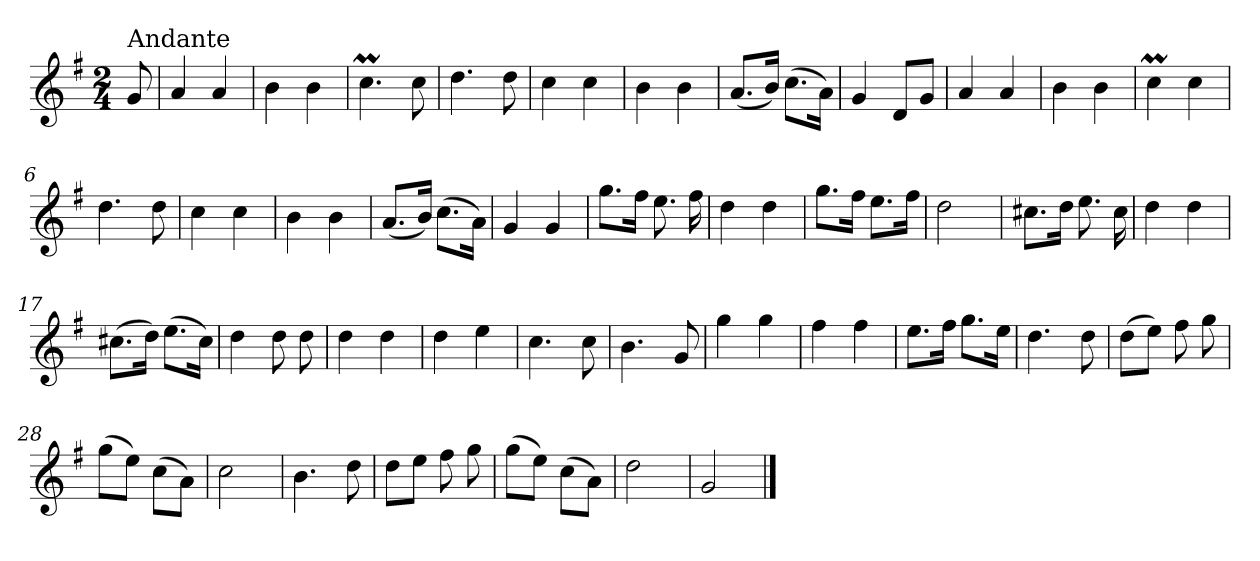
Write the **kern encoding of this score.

**kern
*part1
*staff1
*clefG2
*k[f#]
*e:
*M2/4
=
!LO:TX:a:t=Andante
8g/
=1
4a/
4a/
=2
4b\
4b\
=3
4.ccM\
8cc\
=4
4.dd\
8dd\
=1X
4cc\
4cc\
=2X
4b\
4b\
=3X
(<8.a/L
16b/Jk)
(>8.cc\L
16a\Jk)
=4X
4g/
8d/L
8g/J
!!LO:LB:g=z
=5X
4a/
4a/
=6X
4b\
4b\
=5
4ccM\
4cc\
=6
4.dd\
8dd\
=7
4cc\
4cc\
=8
4b\
4b\
=9
(<8.a/L
16b/Jk)
(>8.cc\L
16a\Jk)
=10
4g/
4g/
=11
8.gg\L
16ff#\Jk
8.ee\
16ff#\
=12
4dd\
4dd\
!!LO:LB:g=z
=13
8.gg\L
16ff#\Jk
8.ee\L
16ff#\Jk
=14
2dd\
=15
8.cc#X\L
16dd\Jk
8.ee\
16cc#\
=16
4dd\
4dd\
=17
(>8.cc#X\L
16dd\Jk)
(>8.ee\L
16cc#\Jk)
=18
4dd\
8dd\
8dd\
=19
4dd\
4dd\
=20
4dd\
4ee\
=21
4.cc\
8cc\
!!LO:LB:g=z
=22
4.b\
8g/
=23
4gg\
4gg\
=24
4ff#\
4ff#\
=25
8.ee\L
16ff#\Jk
8.gg\L
16ee\Jk
=26
4.dd\
8dd\
=27
(>8dd\L
8ee\J)
8ff#\
8gg\
=28
(>8gg\L
8ee\J)
(>8cc\L
8a\J)
=29
2cc\
=30
4.b\
8dd\
=31
8dd\L
8ee\J
8ff#\
8gg\
!!LO:LB:g=z
=32
(>8gg\L
8ee\J)
(>8cc\L
8a\J)
=33
2dd\
=34
2g/
==
*-
